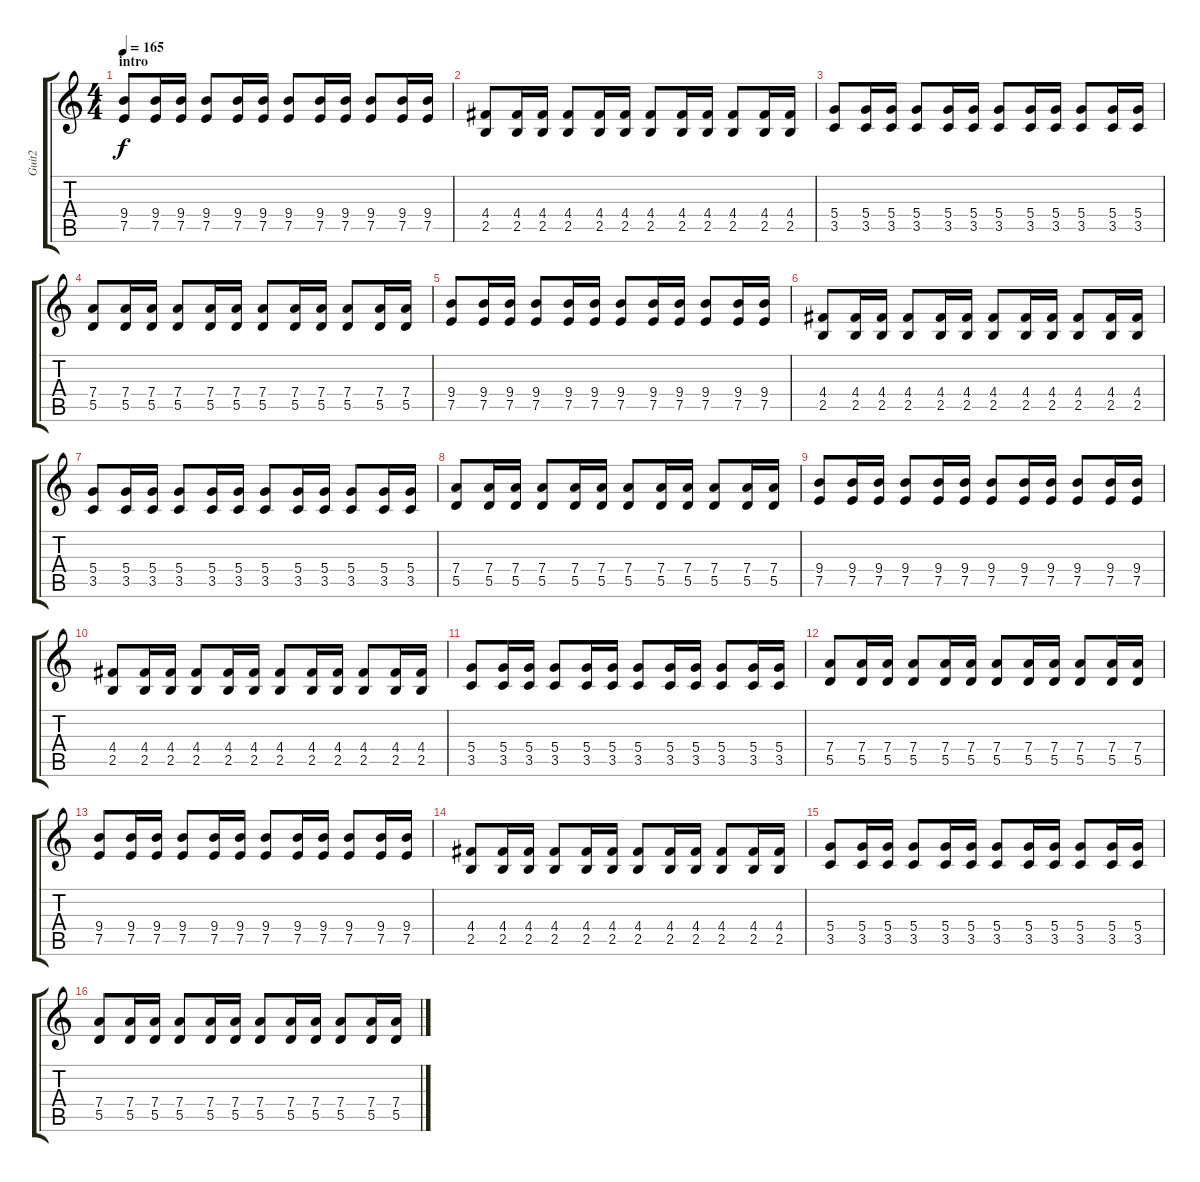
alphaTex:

\track ("Guit2" "Guit2") {instrument overdrivenguitar}
\staff {score tabs}
\tuning (E4 B3 G3 D3 A2 E2) {hide}
\ts (4 4)
\section ("" "intro")
\tempo 165
\clef g2
\ks c
(9.4 7.5).8{dy f instrument overdrivenguitar} (9.4 7.5).16 (9.4 7.5).16 (9.4 7.5).8 (9.4 7.5).16 (9.4 7.5).16 (9.4 7.5).8 (9.4 7.5).16 (9.4 7.5).16 (9.4 7.5).8 (9.4 7.5).16 (9.4 7.5).16 |
(4.4 2.5).8 (4.4 2.5).16 (4.4 2.5).16 (4.4 2.5).8 (4.4 2.5).16 (4.4 2.5).16 (4.4 2.5).8 (4.4 2.5).16 (4.4 2.5).16 (4.4 2.5).8 (4.4 2.5).16 (4.4 2.5).16 |
(5.4 3.5).8 (5.4 3.5).16 (5.4 3.5).16 (5.4 3.5).8 (5.4 3.5).16 (5.4 3.5).16 (5.4 3.5).8 (5.4 3.5).16 (5.4 3.5).16 (5.4 3.5).8 (5.4 3.5).16 (5.4 3.5).16 |
(7.4 5.5).8 (7.4 5.5).16 (7.4 5.5).16 (7.4 5.5).8 (7.4 5.5).16 (7.4 5.5).16 (7.4 5.5).8 (7.4 5.5).16 (7.4 5.5).16 (7.4 5.5).8 (7.4 5.5).16 (7.4 5.5).16 |
(9.4 7.5).8 (9.4 7.5).16 (9.4 7.5).16 (9.4 7.5).8 (9.4 7.5).16 (9.4 7.5).16 (9.4 7.5).8 (9.4 7.5).16 (9.4 7.5).16 (9.4 7.5).8 (9.4 7.5).16 (9.4 7.5).16 |
(4.4 2.5).8 (4.4 2.5).16 (4.4 2.5).16 (4.4 2.5).8 (4.4 2.5).16 (4.4 2.5).16 (4.4 2.5).8 (4.4 2.5).16 (4.4 2.5).16 (4.4 2.5).8 (4.4 2.5).16 (4.4 2.5).16 |
(5.4 3.5).8 (5.4 3.5).16 (5.4 3.5).16 (5.4 3.5).8 (5.4 3.5).16 (5.4 3.5).16 (5.4 3.5).8 (5.4 3.5).16 (5.4 3.5).16 (5.4 3.5).8 (5.4 3.5).16 (5.4 3.5).16 |
(7.4 5.5).8 (7.4 5.5).16 (7.4 5.5).16 (7.4 5.5).8 (7.4 5.5).16 (7.4 5.5).16 (7.4 5.5).8 (7.4 5.5).16 (7.4 5.5).16 (7.4 5.5).8 (7.4 5.5).16 (7.4 5.5).16 |
(9.4 7.5).8 (9.4 7.5).16 (9.4 7.5).16 (9.4 7.5).8 (9.4 7.5).16 (9.4 7.5).16 (9.4 7.5).8 (9.4 7.5).16 (9.4 7.5).16 (9.4 7.5).8 (9.4 7.5).16 (9.4 7.5).16 |
(4.4 2.5).8 (4.4 2.5).16 (4.4 2.5).16 (4.4 2.5).8 (4.4 2.5).16 (4.4 2.5).16 (4.4 2.5).8 (4.4 2.5).16 (4.4 2.5).16 (4.4 2.5).8 (4.4 2.5).16 (4.4 2.5).16 |
(5.4 3.5).8 (5.4 3.5).16 (5.4 3.5).16 (5.4 3.5).8 (5.4 3.5).16 (5.4 3.5).16 (5.4 3.5).8 (5.4 3.5).16 (5.4 3.5).16 (5.4 3.5).8 (5.4 3.5).16 (5.4 3.5).16 |
(7.4 5.5).8 (7.4 5.5).16 (7.4 5.5).16 (7.4 5.5).8 (7.4 5.5).16 (7.4 5.5).16 (7.4 5.5).8 (7.4 5.5).16 (7.4 5.5).16 (7.4 5.5).8 (7.4 5.5).16 (7.4 5.5).16 |
(9.4 7.5).8 (9.4 7.5).16 (9.4 7.5).16 (9.4 7.5).8 (9.4 7.5).16 (9.4 7.5).16 (9.4 7.5).8 (9.4 7.5).16 (9.4 7.5).16 (9.4 7.5).8 (9.4 7.5).16 (9.4 7.5).16 |
(4.4 2.5).8 (4.4 2.5).16 (4.4 2.5).16 (4.4 2.5).8 (4.4 2.5).16 (4.4 2.5).16 (4.4 2.5).8 (4.4 2.5).16 (4.4 2.5).16 (4.4 2.5).8 (4.4 2.5).16 (4.4 2.5).16 |
(5.4 3.5).8 (5.4 3.5).16 (5.4 3.5).16 (5.4 3.5).8 (5.4 3.5).16 (5.4 3.5).16 (5.4 3.5).8 (5.4 3.5).16 (5.4 3.5).16 (5.4 3.5).8 (5.4 3.5).16 (5.4 3.5).16 |
(7.4 5.5).8 (7.4 5.5).16 (7.4 5.5).16 (7.4 5.5).8 (7.4 5.5).16 (7.4 5.5).16 (7.4 5.5).8 (7.4 5.5).16 (7.4 5.5).16 (7.4 5.5).8 (7.4 5.5).16 (7.4 5.5).16
